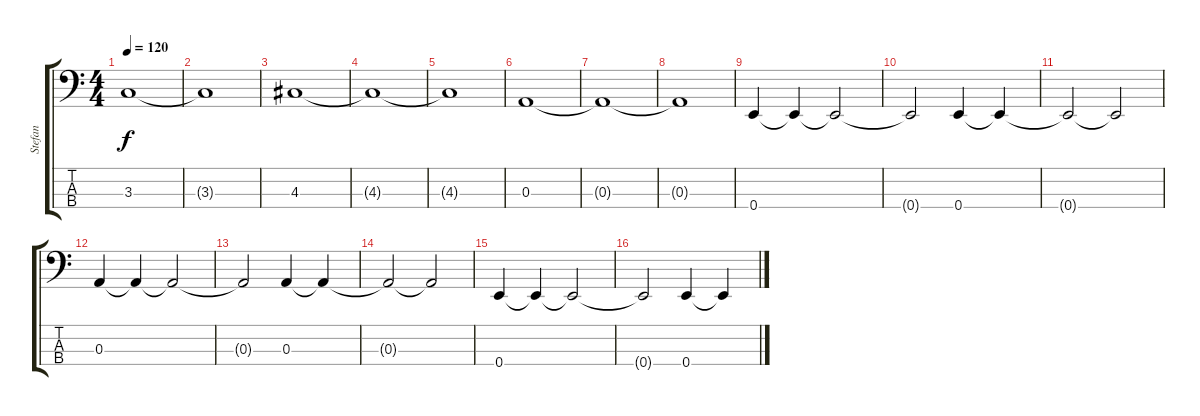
\track ("Stefan" "Stefan") {instrument electricbassfinger}
\staff {score tabs}
\tuning (G2 D2 A1 E1) {hide}
\ts (4 4)
\tempo 120
\clef f4
\ks c
3.3{t}.1{dy f} |
3.3{t}.1 |
4.3.1 |
4.3{t}.1 |
4.3{t}.1 |
0.3.1 |
0.3{t}.1 |
0.3{t}.1 |
0.4.4 0.4{t}.4 0.4{t}.2 |
0.4{t}.2 0.4.4 0.4{t}.4 |
0.4{t}.2 0.4{t}.2 |
0.3.4 0.3{t}.4 0.3{t}.2 |
0.3{t}.2 0.3.4 0.3{t}.4 |
0.3{t}.2 0.3{t}.2 |
0.4.4 0.4{t}.4 0.4{t}.2 |
0.4{t}.2 0.4.4 0.4{t}.4
